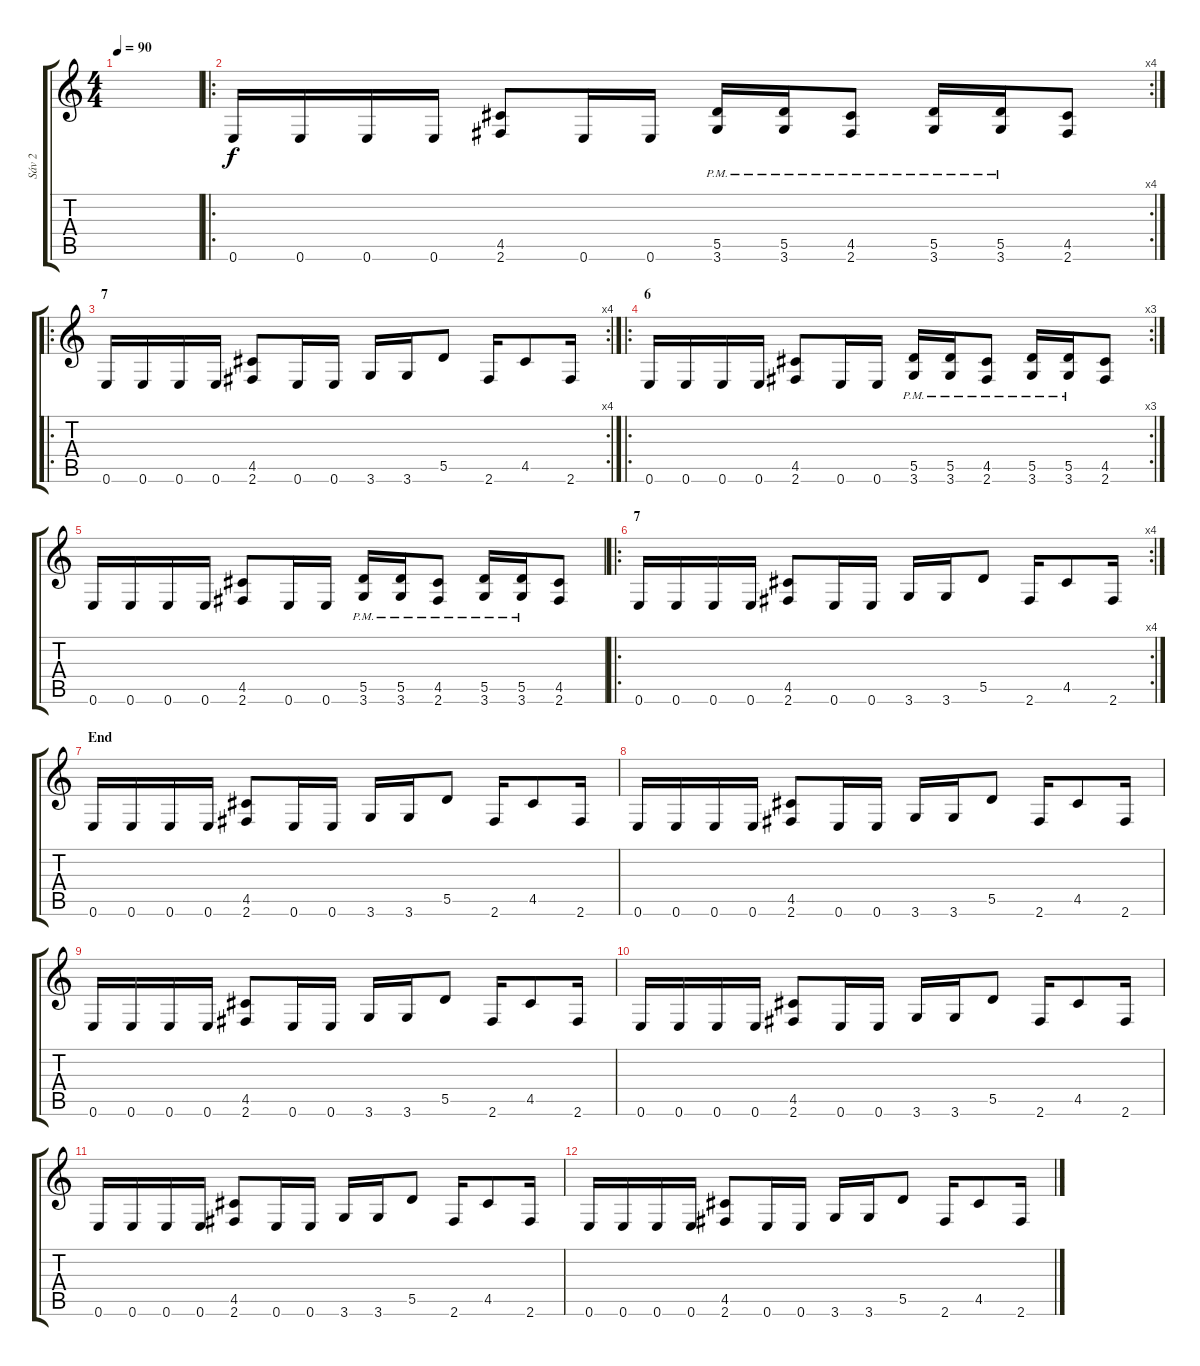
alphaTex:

\track ("Sáv 2" "Sáv 2") {instrument distortionguitar}
\staff {score tabs}
\tuning (E4 B3 G3 D3 A2 E2) {hide}
\ts (4 4)
\tempo 90
\clef g2
\ks c
|
\ro
\rc 4
0.6.16 0.6.16 0.6.16 0.6.16 (4.5 2.6).8 0.6.16 0.6.16 (5.5{pm} 3.6{pm}).16 (5.5{pm} 3.6{pm}).16 (4.5{pm} 2.6{pm}).8 (5.5{pm} 3.6{pm}).16 (5.5{pm} 3.6{pm}).16 (4.5 2.6).8 |
\ro
\rc 4
\section ("" "7")
0.6.16 0.6.16 0.6.16 0.6.16 (4.5 2.6).8 0.6.16 0.6.16 3.6.16 3.6.16 5.5.8 2.6.16 4.5.8 2.6.16 |
\ro
\rc 3
\section ("" "6")
0.6.16 0.6.16 0.6.16 0.6.16 (4.5 2.6).8 0.6.16 0.6.16 (5.5{pm} 3.6{pm}).16 (5.5{pm} 3.6{pm}).16 (4.5{pm} 2.6{pm}).8 (5.5{pm} 3.6{pm}).16 (5.5{pm} 3.6{pm}).16 (4.5 2.6).8 |
0.6.16 0.6.16 0.6.16 0.6.16 (4.5 2.6).8 0.6.16 0.6.16 (5.5{pm} 3.6{pm}).16 (5.5{pm} 3.6{pm}).16 (4.5{pm} 2.6{pm}).8 (5.5{pm} 3.6{pm}).16 (5.5{pm} 3.6{pm}).16 (4.5 2.6).8 |
\ro
\rc 4
\section ("" "7")
0.6.16 0.6.16 0.6.16 0.6.16 (4.5 2.6).8 0.6.16 0.6.16 3.6.16 3.6.16 5.5.8 2.6.16 4.5.8 2.6.16 |
\section ("" "End")
0.6.16 0.6.16 0.6.16 0.6.16 (4.5 2.6).8 0.6.16 0.6.16 3.6.16 3.6.16 5.5.8 2.6.16 4.5.8 2.6.16 |
0.6.16 0.6.16 0.6.16 0.6.16 (4.5 2.6).8 0.6.16 0.6.16 3.6.16 3.6.16 5.5.8 2.6.16 4.5.8 2.6.16 |
0.6.16 0.6.16 0.6.16 0.6.16 (4.5 2.6).8 0.6.16 0.6.16 3.6.16 3.6.16 5.5.8 2.6.16 4.5.8 2.6.16 |
0.6.16 0.6.16 0.6.16 0.6.16 (4.5 2.6).8 0.6.16 0.6.16 3.6.16 3.6.16 5.5.8 2.6.16 4.5.8 2.6.16 |
0.6.16 0.6.16 0.6.16 0.6.16 (4.5 2.6).8 0.6.16 0.6.16 3.6.16 3.6.16 5.5.8 2.6.16 4.5.8 2.6.16 |
0.6.16 0.6.16 0.6.16 0.6.16 (4.5 2.6).8 0.6.16 0.6.16 3.6.16 3.6.16 5.5.8 2.6.16 4.5.8 2.6.16
